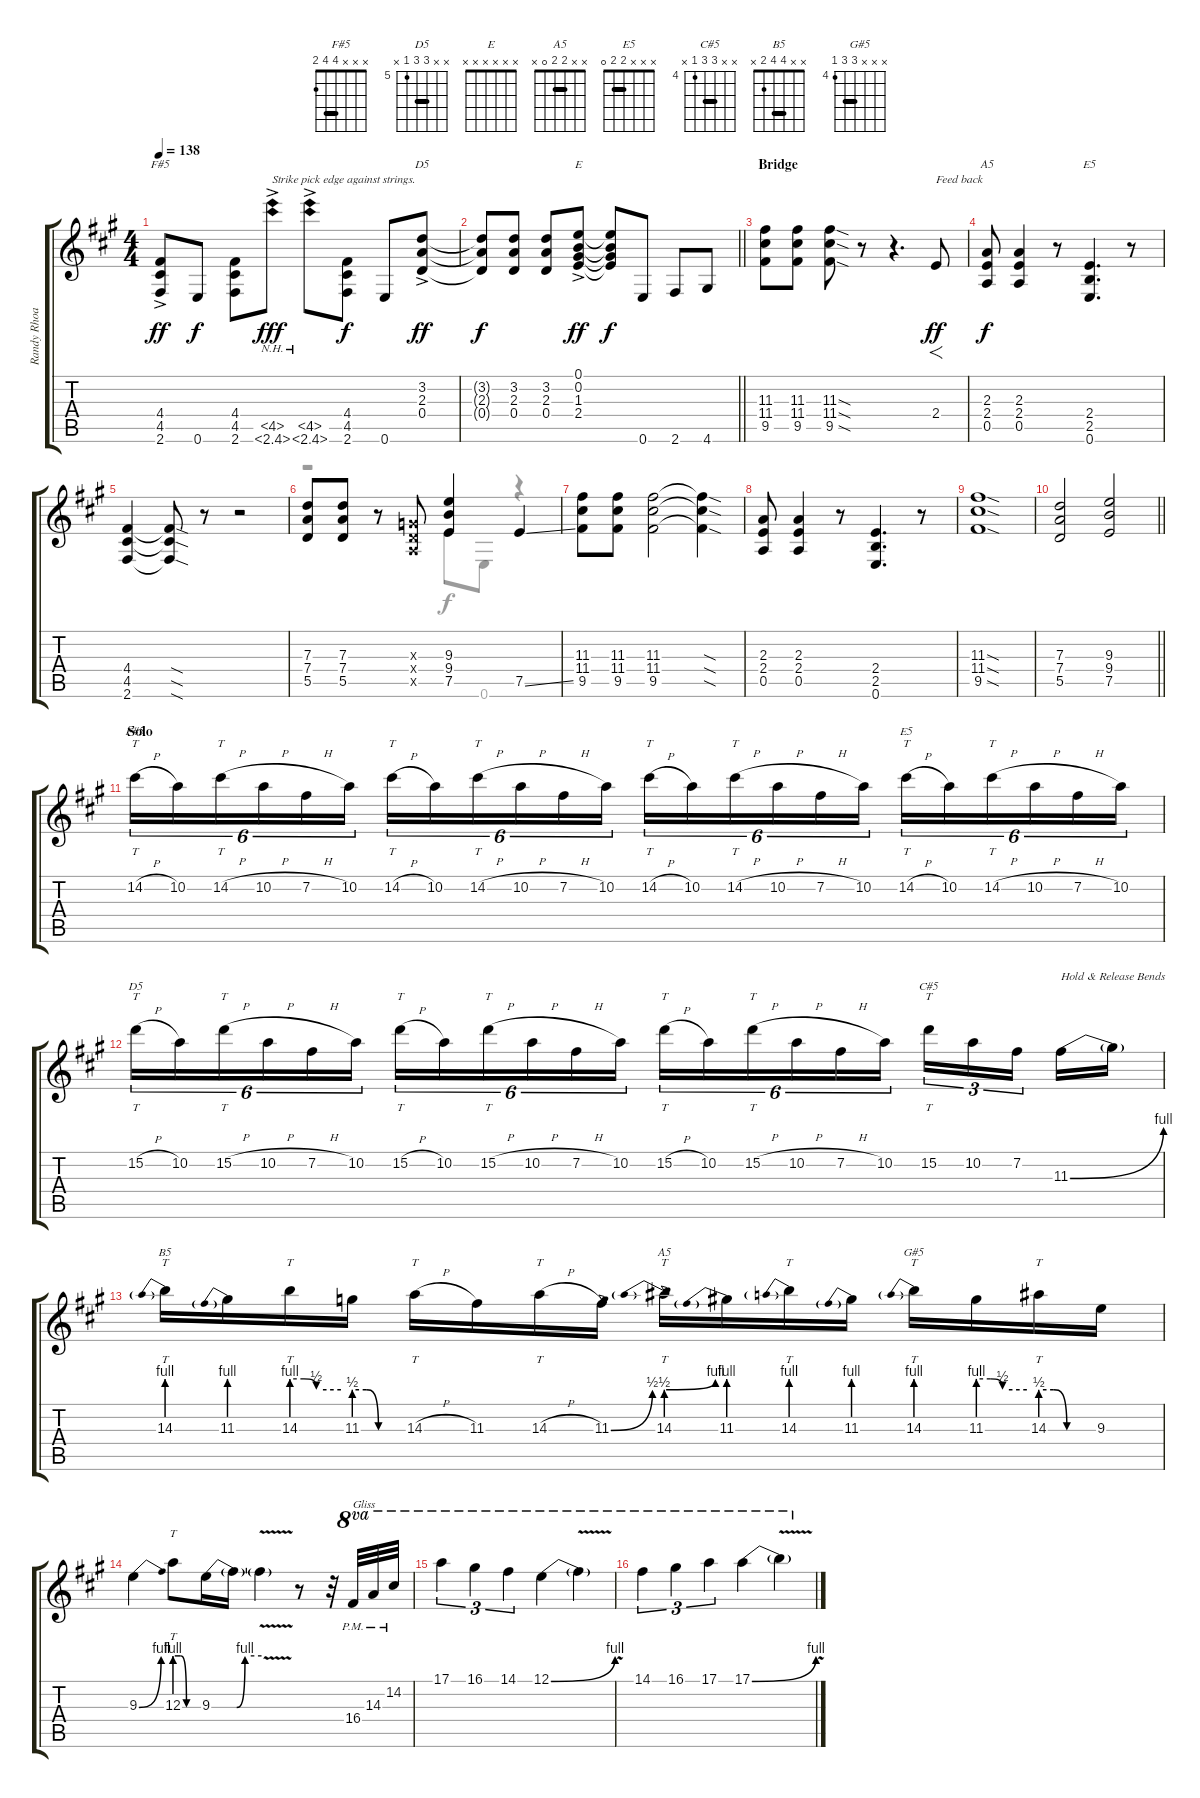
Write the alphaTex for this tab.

\track ("Randy Rhoads" "Randy Rhoa") {instrument distortionguitar}
\staff {score tabs}
\tuning (E4 B3 G3 D3 A2 E2) {hide}
\chord ("F#5" x x x x x x)
\chord ("D5" x x x x x x)
\chord ("E" x x x x x x)
\chord ("A5" x x x x x x)
\chord ("E5" x x x x x x)
\chord ("F#5" x x x 4 4 2) {barre 4}
\chord ("E5" x x x 2 2 0) {barre 2}
\chord ("D5" x x 7 7 5 x) {firstfret 5 barre 7}
\chord ("C#5" x x 6 6 4 x) {firstfret 4 barre 6}
\chord ("B5" x x 4 4 2 x) {barre 4}
\chord ("A5" x x 2 2 0 x) {barre 2}
\chord ("G#5" x x x 6 6 4) {firstfret 4 barre 6}
\voice
\ts (4 4)
\tempo 138
\clef g2
\ks a
(4.4{ac} 4.5{ac} 2.6{ac}).8{ch "F#5" dy ff} 0.6.8{dy f} (4.4 4.5 2.6).8 (4.5{nh ac} 2.6{nh ac}).8{txt "Strike pick edge against strings." dy fff} (4.5{nh ac} 2.6{nh ac}).8 (4.4 4.5 2.6).8{dy f} 0.6.8 (3.2{ac} 2.3{ac} 0.4{ac}).8{ch "D5" dy ff} |
\barLineRight lightlight
(3.2{t} 2.3{t} 0.4{t}).8{dy f} (3.2 2.3 0.4).8 (3.2 2.3 0.4).8 (0.1{ac} 0.2{ac} 1.3{ac} 2.4{ac}).8{ch "E" dy ff} (0.1{t} 0.2{t} 1.3{t} 2.4{t}).8{dy f} 0.6.8 2.6.8 4.6.8 |
\section ("" "Bridge")
(11.3 11.4 9.5).8 (11.3 11.4 9.5).8 (11.3{sod} 11.4{sod} 9.5{sod}).8 r.8 r.4{d} 2.4.8{f txt "Feed back" dy ff} |
(2.3 2.4 0.5).8{ch "A5" dy f} (2.3 2.4 0.5).4 r.8 (2.4 2.5 0.6).4{d ch "E5"} r.8 |
(4.4 4.5 2.6).4 (4.4{sod t} 4.5{sod t} 2.6{sod t}).8 r.8 r.2 |
(7.3 7.4 5.5).8 (7.3 7.4 5.5).8 r.8 (0.3{x} 0.4{x} 0.5{x}).8 (9.3 9.4 7.5).4 7.5{ss}.4 |
(11.3 11.4 9.5).8 (11.3 11.4 9.5).8 (11.3 11.4 9.5).2 (11.3{sod t} 11.4{sod t} 9.5{sod t}).4 |
(2.3 2.4 0.5).8 (2.3 2.4 0.5).4 r.8 (2.4 2.5 0.6).4{d} r.8 |
(11.3{sod} 11.4{sod} 9.5{sod}).1 |
\barLineRight lightlight
(7.3 7.4 5.5).2 (9.3 9.4 7.5).2 |
\section ("" "Solo")
14.2{h}.16{tt tu (6 4) ch "F#5" beam merge} 10.2.16{tu (6 4) beam merge} 14.2{h}.16{tt tu (6 4) beam merge} 10.2{h}.16{tu (6 4) beam merge} 7.2{h}.16{tu (6 4) beam merge} 10.2.16{tu (6 4)} 14.2{h}.16{tt tu (6 4) beam merge} 10.2.16{tu (6 4) beam merge} 14.2{h}.16{tt tu (6 4) beam merge} 10.2{h}.16{tu (6 4) beam merge} 7.2{h}.16{tu (6 4) beam merge} 10.2.16{tu (6 4)} 14.2{h}.16{tt tu (6 4) beam merge} 10.2.16{tu (6 4) beam merge} 14.2{h}.16{tt tu (6 4) beam merge} 10.2{h}.16{tu (6 4) beam merge} 7.2{h}.16{tu (6 4) beam merge} 10.2.16{tu (6 4)} 14.2{h}.16{tt tu (6 4) ch "E5" beam merge} 10.2.16{tu (6 4) beam merge} 14.2{h}.16{tt tu (6 4) beam merge} 10.2{h}.16{tu (6 4) beam merge} 7.2{h}.16{tu (6 4) beam merge} 10.2.16{tu (6 4)} |
15.2{h}.16{tt tu (6 4) ch "D5"} 10.2.16{tu (6 4)} 15.2{h}.16{tt tu (6 4)} 10.2{h}.16{tu (6 4)} 7.2{h}.16{tu (6 4)} 10.2.16{tu (6 4)} 15.2{h}.16{tt tu (6 4)} 10.2.16{tu (6 4)} 15.2{h}.16{tt tu (6 4)} 10.2{h}.16{tu (6 4)} 7.2{h}.16{tu (6 4)} 10.2.16{tu (6 4)} 15.2{h}.16{tt tu (6 4)} 10.2.16{tu (6 4)} 15.2{h}.16{tt tu (6 4)} 10.2{h}.16{tu (6 4)} 7.2{h}.16{tu (6 4)} 10.2.16{tu (6 4)} 15.2.16{tt tu (3 2) ch "C#5"} 10.2.16{tu (3 2)} 7.2.16{tu (3 2) beam splitsecondary} 11.3{be (bend 0 0 60 4)}.16{txt "Hold & Release Bends"} 11.3{t}.16 |
14.3{be (prebend 0 4 60 4)}.16{tt ch "B5"} 11.3{be (prebend 0 4 60 4)}.16 14.3{be (custom 0 4 15 4 30 2 60 2)}.16{tt} 11.3{be (custom 0 2 15 2 30 0 60 0)}.16 14.3{h}.16{tt} 11.3.16 14.3{h}.16{tt} 11.3{be (bend 0 0 60 2)}.16 14.3{be (prebendbend 0 2 60 4)}.16{tt ch "A5"} 11.3{be (prebend 0 4 60 4)}.16 14.3{be (prebend 0 4 60 4)}.16{tt} 11.3{be (prebend 0 4 60 4)}.16 14.3{be (prebend 0 4 60 4)}.16{tt ch "G#5"} 11.3{be (custom 0 4 15 4 30 2 60 2)}.16 14.3{be (custom 0 2 15 2 30 0 60 0)}.16{tt} 9.3.16 |
9.3{be (bend 0 0 60 4)}.4 12.3{be (custom 0 4 15 4 30 0 60 0)}.8{tt} 9.3{be (custom 0 0 30 0 40 4 60 4)}.16 9.3{t}.16 9.3{v t}.4 r.8 r.32 16.4{pm}.32{ot 8va txt "Gliss"} 14.3{pm}.32{ot 8va} 14.2{pm}.32{ot 8va} |
17.1.4{tu (3 2) ot 8va} 16.1.4{tu (3 2) ot 8va} 14.1.4{tu (3 2) ot 8va} 12.1{be (bend 0 0 60 4)}.4{ot 8va} 12.1{v t}.4{ot 8va} |
14.1.4{tu (3 2) ot 8va} 16.1.4{tu (3 2) ot 8va} 17.1.4{tu (3 2) ot 8va} 17.1{be (bend 0 0 60 4)}.4{ot 8va} 17.1{v t}.4{ot 8va}
\voice
\clef g2
\ottava regular
\simile none
\ks a
|
\barLineRight lightlight
|
|
|
|
r.2 7.5.8{dy f} 0.6.8 r.4 |
|
|
|
\barLineRight lightlight
|
|
|
|
|
|
